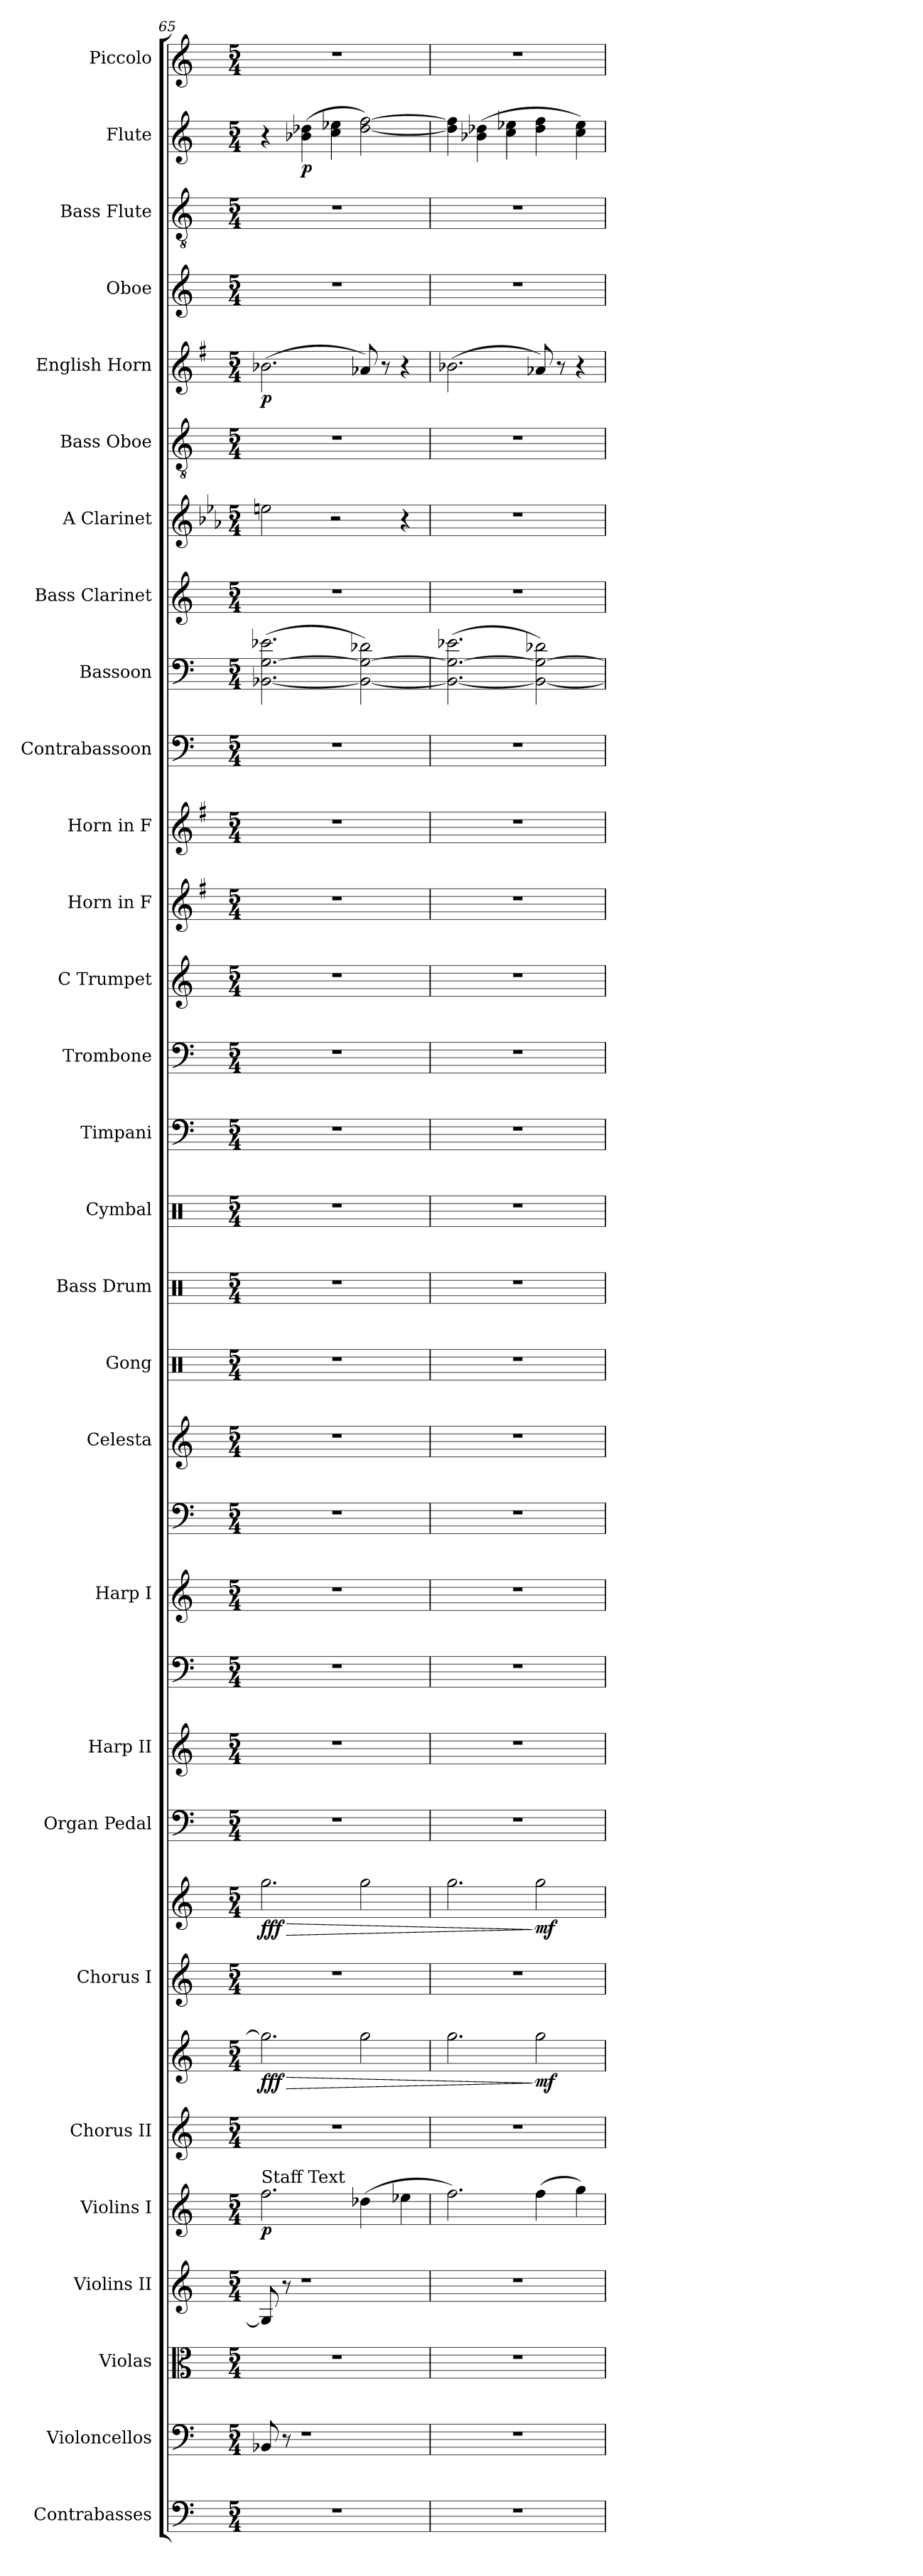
**kern	**kern	**kern	**kern	**kern	**dynam	**kern	**kern	**dynam	**kern	**kern	**dynam	**kern	**kern	**kern	**kern	**kern	**kern	**kern	**kern	**kern	**kern	**kern	**kern	**kern	**kern	**kern	**kern	**kern	**kern	**kern	**kern	**dynam	**kern	**kern	**kern	**dynam	**kern
*part29	*part28	*part27	*part26	*part25	*part25	*part24	*part24	*part24	*part23	*part23	*part23	*part22	*part21	*part21	*part20	*part20	*part19	*part18	*part17	*part16	*part15	*part14	*part13	*part12	*part11	*part10	*part9	*part8	*part7	*part6	*part5	*part5	*part4	*part3	*part2	*part2	*part1
*staff33	*staff32	*staff31	*staff30	*staff29	*staff29	*staff28	*staff27	*staff27/28	*staff26	*staff25	*staff25/26	*staff24	*staff23	*staff22	*staff21	*staff20	*staff19	*staff18	*staff17	*staff16	*staff15	*staff14	*staff13	*staff12	*staff11	*staff10	*staff9	*staff8	*staff7	*staff6	*staff5	*staff5	*staff4	*staff3	*staff2	*staff2	*staff1
*I"Contrabasses	*I"Violoncellos	*I"Violas	*I"Violins II	*I"Violins I	*	*I"Chorus II	*	*	*I"Chorus I	*	*	*I"Organ Pedal	*I"Harp II	*	*I"Harp I	*	*I"Celesta	*I"Gong	*I"Bass Drum	*I"Cymbal	*I"Timpani	*I"Trombone	*I"C Trumpet	*I"Horn in F	*I"Horn in F	*I"Contrabassoon	*I"Bassoon	*I"Bass Clarinet	*I"A Clarinet	*I"Bass Oboe	*I"English Horn	*	*I"Oboe	*I"Bass Flute	*I"Flute	*	*I"Piccolo
*I'Cbs.	*I'Vcs.	*I'Vlas.	*I'Vlns.	*I'Vlns.	*	*I'Chr.	*	*	*I'Chr.	*	*	*I'Org.	*I'Hrp.	*	*I'Hrp.	*	*I'Cel.	*I'Gng.	*I'B. Dr.	*I'Cym.	*I'Timp.	*I'Tbn.	*I'C Tpt.	*	*	*I'Cbsn.	*I'Bsn.	*I'B. Cl.	*I'A Cl.	*	*I'E. Hn.	*	*I'Ob.	*I'B. Fl.	*I'Fl.	*	*I'Picc.
*clefF4	*clefF4	*clefC3	*clefG2	*clefG2	*	*clefG2	*clefG2	*	*clefG2	*clefG2	*	*clefF4	*clefG2	*clefF4	*clefG2	*clefF4	*clefG2	*clefX	*clefX	*clefX	*clefF4	*clefF4	*clefG2	*clefG2	*clefG2	*clefF4	*clefF4	*clefG2	*clefG2	*clefGv2	*clefG2	*	*clefG2	*clefGv2	*clefG2	*	*clefG2
*ITrd7c12	*	*	*	*	*	*	*	*	*	*	*	*	*	*	*	*	*ITrd-7c-12	*	*	*	*	*	*	*ITrd4c7	*ITrd4c7	*ITrd7c12	*	*ITrd8c14	*ITrd2c3	*	*ITrd4c7	*	*	*	*	*	*ITrd-7c-12
*k[]	*k[]	*k[]	*k[]	*k[]	*	*k[]	*k[]	*	*k[]	*k[]	*	*k[]	*k[]	*k[]	*k[]	*k[]	*k[]	*k[]	*k[]	*k[]	*k[]	*k[]	*k[]	*k[]	*k[]	*k[]	*k[]	*k[]	*k[]	*k[]	*k[]	*	*k[]	*k[]	*k[]	*	*k[]
*M5/4	*M5/4	*M5/4	*M5/4	*M5/4	*	*M5/4	*M5/4	*	*M5/4	*M5/4	*	*M5/4	*M5/4	*M5/4	*M5/4	*M5/4	*M5/4	*M5/4	*M5/4	*M5/4	*M5/4	*M5/4	*M5/4	*M5/4	*M5/4	*M5/4	*M5/4	*M5/4	*M5/4	*M5/4	*M5/4	*	*M5/4	*M5/4	*M5/4	*	*M5/4
=65	=65	=65	=65	=65	=65	=65	=65	=65	=65	=65	=65	=65	=65	=65	=65	=65	=65	=65	=65	=65	=65	=65	=65	=65	=65	=65	=65	=65	=65	=65	=65	=65	=65	=65	=65	=65	=65
!	!	!	!	!LO:TX:a:t=Staff Text	!	!	!	!	!	!	!	!	!	!	!	!	!	!	!	!	!	!	!	!	!	!	!	!	!	!	!	!	!	!	!	!	!
!	!	!	!	!	!LO:DY:b	!	!	!LO:HP:b	!	!	!LO:HP:b	!	!	!	!	!	!	!	!	!	!	!	!	!	!	!	!	!	!	!	!	!	!	!	!	!	!
!	!	!	!	!	!	!	!	!LO:DY:n=1:b	!	!	!LO:DY:n=1:b	!	!	!	!	!	!	!	!	!	!	!	!	!	!	!	!	!	!	!	!	!LO:DY:b	!	!	!	!	!
4%5r	8BB-X/	4%5r	8G/]	2.ff\	p	4%5r	2.gg\]	> fff	4%5r	2.gg\	> fff	4%5r	4%5r	4%5r	4%5r	4%5r	4%5r	4%5r	4%5r	4%5r	4%5r	4%5r	4%5r	4%5r	4%5r	4%5r	(>[2.BB-X\ [2.G\ 2.e-X\	4%5r	2cc#X\	4%5r	(2.e-X\	p	4%5r	4%5r	4r	.	4%5r
.	8r	.	8r	.	.	.	.	.	.	.	.	.	.	.	.	.	.	.	.	.	.	.	.	.	.	.	.	.	.	.	.	.	.	.	.	.	.
!	!	!	!	!	!	!	!	!	!	!	!	!	!	!	!	!	!	!	!	!	!	!	!	!	!	!	!	!	!	!	!	!	!	!	!	!LO:DY:b	!
.	1r	.	1r	.	.	.	.	.	.	.	.	.	.	.	.	.	.	.	.	.	.	.	.	.	.	.	.	.	.	.	.	.	.	.	(4b-X\ 4dd-X\	p	.
.	.	.	.	.	.	.	.	.	.	.	.	.	.	.	.	.	.	.	.	.	.	.	.	.	.	.	.	.	2r	.	.	.	.	.	4cc\ 4ee-X\	.	.
.	.	.	.	(4dd-X\	.	.	2gg\	.	.	2gg\	.	.	.	.	.	.	.	.	.	.	.	.	.	.	.	.	2BB-\_ 2G\_ 2d-X\)	.	.	.	8d-X/)	.	.	.	[2dd-\ [2ff\)	.	.
.	.	.	.	.	.	.	.	.	.	.	.	.	.	.	.	.	.	.	.	.	.	.	.	.	.	.	.	.	.	.	8r	.	.	.	.	.	.
.	.	.	.	4ee-X\	.	.	.	.	.	.	.	.	.	.	.	.	.	.	.	.	.	.	.	.	.	.	.	.	4r	.	4r	.	.	.	.	.	.
=66	=66	=66	=66	=66	=66	=66	=66	=66	=66	=66	=66	=66	=66	=66	=66	=66	=66	=66	=66	=66	=66	=66	=66	=66	=66	=66	=66	=66	=66	=66	=66	=66	=66	=66	=66	=66	=66
4%5r	4%5r	4%5r	4%5r	2.ff\)	.	4%5r	2.gg\	.	4%5r	2.gg\	.	4%5r	4%5r	4%5r	4%5r	4%5r	4%5r	4%5r	4%5r	4%5r	4%5r	4%5r	4%5r	4%5r	4%5r	4%5r	(>2.BB-\_ 2.G\_ 2.e-X\	4%5r	4%5r	4%5r	(2.e-X\	.	4%5r	4%5r	4dd-\] 4ff\]	.	4%5r
.	.	.	.	.	.	.	.	.	.	.	.	.	.	.	.	.	.	.	.	.	.	.	.	.	.	.	.	.	.	.	.	.	.	.	(4b-X\ 4dd-X\	.	.
.	.	.	.	.	.	.	.	.	.	.	.	.	.	.	.	.	.	.	.	.	.	.	.	.	.	.	.	.	.	.	.	.	.	.	4cc\ 4ee-X\	.	.
!	!	!	!	!	!	!	!	!LO:DY:n=1:b	!	!	!LO:DY:n=1:b	!	!	!	!	!	!	!	!	!	!	!	!	!	!	!	!	!	!	!	!	!	!	!	!	!	!
.	.	.	.	(4ff\	.	.	2gg\	] mf	.	2gg\	] mf	.	.	.	.	.	.	.	.	.	.	.	.	.	.	.	2BB-\_ 2G\_ 2d-X\)	.	.	.	8d-X/)	.	.	.	4dd-\ 4ff\	.	.
.	.	.	.	.	.	.	.	.	.	.	.	.	.	.	.	.	.	.	.	.	.	.	.	.	.	.	.	.	.	.	8r	.	.	.	.	.	.
.	.	.	.	4gg\)	.	.	.	.	.	.	.	.	.	.	.	.	.	.	.	.	.	.	.	.	.	.	.	.	.	.	4r	.	.	.	4cc\ 4ee-\)	.	.
=	=	=	=	=	=	=	=	=	=	=	=	=	=	=	=	=	=	=	=	=	=	=	=	=	=	=	=	=	=	=	=	=	=	=	=	=	=
*-	*-	*-	*-	*-	*-	*-	*-	*-	*-	*-	*-	*-	*-	*-	*-	*-	*-	*-	*-	*-	*-	*-	*-	*-	*-	*-	*-	*-	*-	*-	*-	*-	*-	*-	*-	*-	*-
